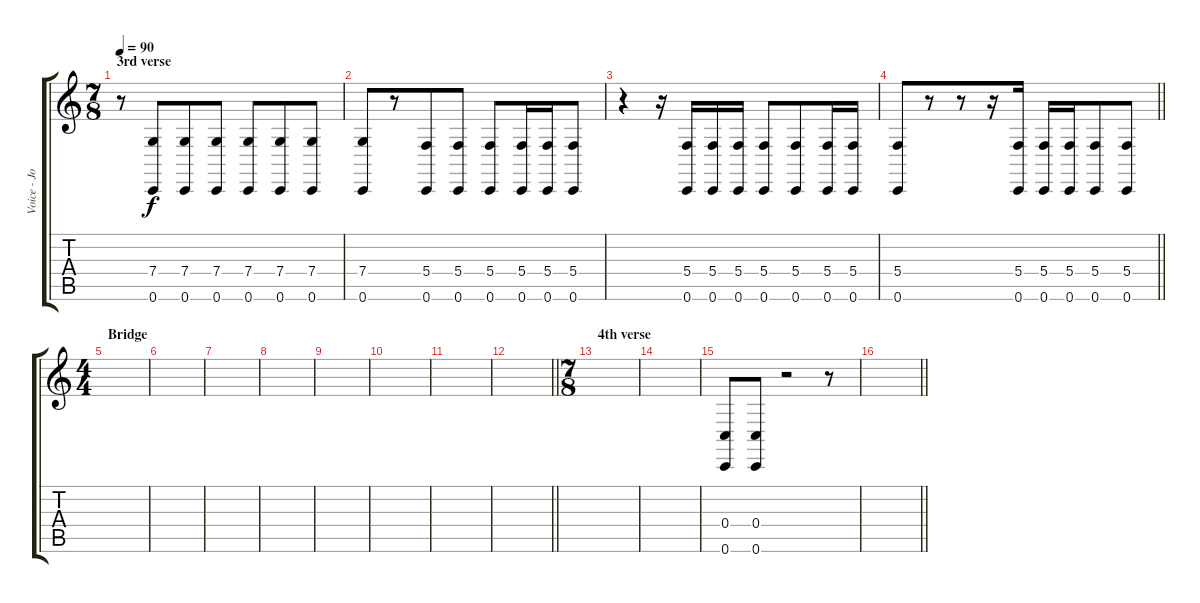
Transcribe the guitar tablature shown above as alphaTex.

\track ("Voice - Joe Duplantier" "Voice - Jo") {instrument lead2sawtooth}
\staff {score tabs}
\tuning (D4 A3 F3 C3 G2 C2) {hide}
\ts (7 8)
\section ("" "3rd verse")
\tempo 90
\clef g2
\ks c
r.8{dy f} (7.4 0.6).8 (7.4 0.6).8 (7.4 0.6).8 (7.4 0.6).8 (7.4 0.6).8 (7.4 0.6).8 |
(7.4 0.6).8 r.8 (5.4 0.6).8 (5.4 0.6).8 (5.4 0.6).8 (5.4 0.6).16 (5.4 0.6).16 (5.4 0.6).8 |
r.4 r.16 (5.4 0.6).16 (5.4 0.6).16 (5.4 0.6).16 (5.4 0.6).8 (5.4 0.6).8 (5.4 0.6).16 (5.4 0.6).16 |
\barLineRight lightlight
(5.4 0.6).8 r.8 r.8 r.16 (5.4 0.6).16 (5.4 0.6).16 (5.4 0.6).16 (5.4 0.6).8 (5.4 0.6).8 |
\ts (4 4)
\section ("" "Bridge")
|
|
|
|
|
|
|
\barLineRight lightlight
|
\ts (7 8)
\section ("" "4th verse")
|
|
(0.4 0.6).8 (0.4 0.6).8 r.2 r.8 |
\barLineRight lightlight
